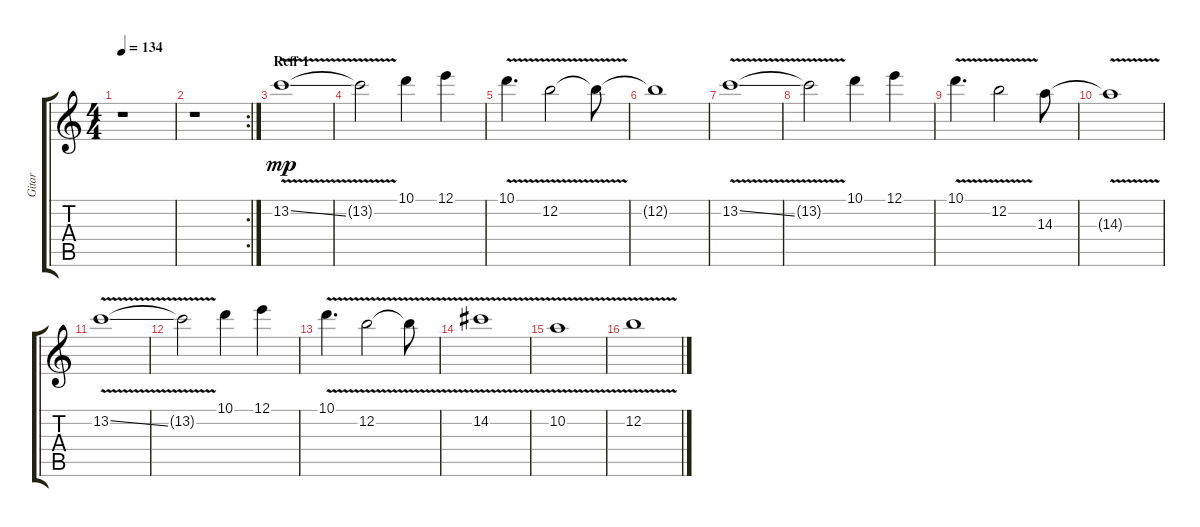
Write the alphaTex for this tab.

\track ("Gitar" "Gitar") {instrument overdrivenguitar}
\staff {score tabs}
\tuning (E4 B3 G3 D3 A2 E2) {hide}
\ts (4 4)
\tempo 134
\clef g2
\ks c
r.1{dy f} |
\rc 2
r.1 |
\section ("" "Reff 1")
13.2{v ss}.1{dy mp} |
13.2{t}.2 10.1.4 12.1.4 |
10.1{v}.4{d} 12.2{v}.2 12.2{t}.8 |
12.2{t}.1 |
13.2{v ss}.1 |
13.2{t}.2 10.1.4 12.1.4 |
10.1{v}.4{d} 12.2{v}.2 14.3.8 |
14.3{v t}.1 |
13.2{v ss}.1 |
13.2{t}.2 10.1.4 12.1.4 |
10.1{v}.4{d} 12.2{v}.2 12.2{t}.8 |
14.2{v}.1 |
10.2{v}.1 |
12.2{v}.1
